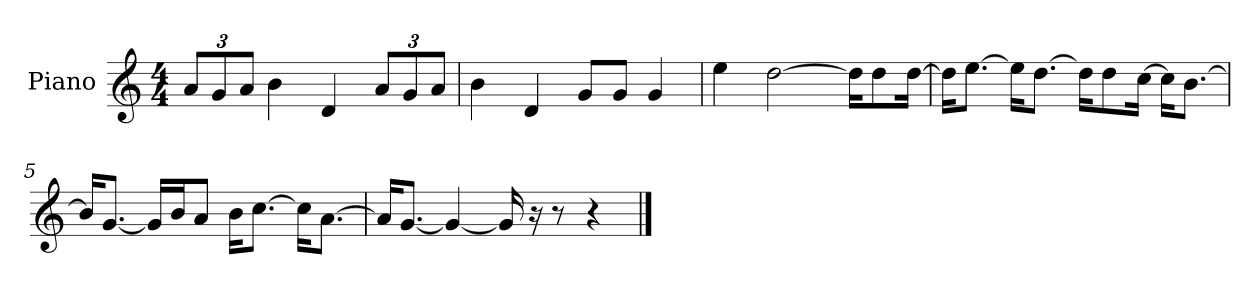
**kern
*part1
*staff1
*I"Piano
*I'P-no
*clefG2
*k[]
*M4/4
*MM90
*Xbrackettup
=1
12a/L
12g/
12a/J
4b\
4d/
12a/L
12g/
12a/J
=2
4b\
4d/
8g/L
8g/J
4g/
=3
4ee\
[2dd\
16dd\KL]
8dd\
[16dd\Jk
=4
16dd\KL]
[8.ee\J
16ee\KL]
[8.dd\J
16dd\KL]
8dd\
[16cc\Jk
16cc\KL]
[8.b\J
=5
16b/KL]
[8.g/J
16g/LL]
16b/J
8a/J
16b\KL
[8.cc\J
16cc\KL]
[8.a\J
!!LO:LB:g=z
=6
16a/KL]
[8.g/J
4g/_
16g/]
16r
8r
4r
==
*-
